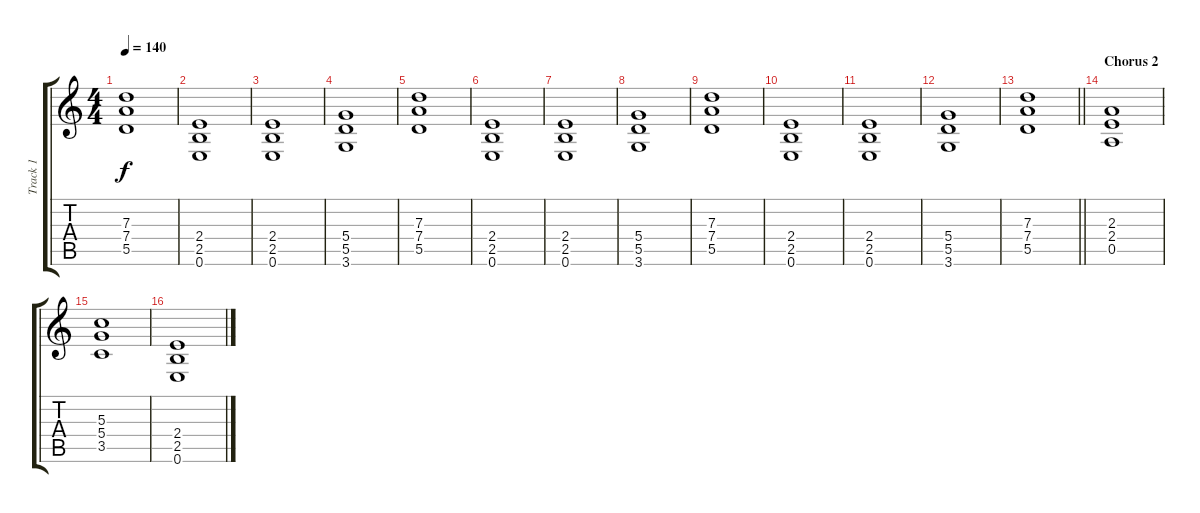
\track ("Track 1" "Track 1") {instrument distortionguitar}
\staff {score tabs}
\tuning (E4 B3 G3 D3 A2 E2) {hide}
\ts (4 4)
\tempo 140
\clef g2
\ks c
(7.3 7.4 5.5).1{dy f} |
(2.4 2.5 0.6).1 |
(2.4 2.5 0.6).1 |
(5.4 5.5 3.6).1 |
(7.3 7.4 5.5).1 |
(2.4 2.5 0.6).1 |
(2.4 2.5 0.6).1 |
(5.4 5.5 3.6).1 |
(7.3 7.4 5.5).1 |
(2.4 2.5 0.6).1 |
(2.4 2.5 0.6).1 |
(5.4 5.5 3.6).1 |
\barLineRight lightlight
(7.3 7.4 5.5).1 |
\section ("" "Chorus 2")
(2.3 2.4 0.5).1 |
(5.3 5.4 3.5).1 |
(2.4 2.5 0.6).1
